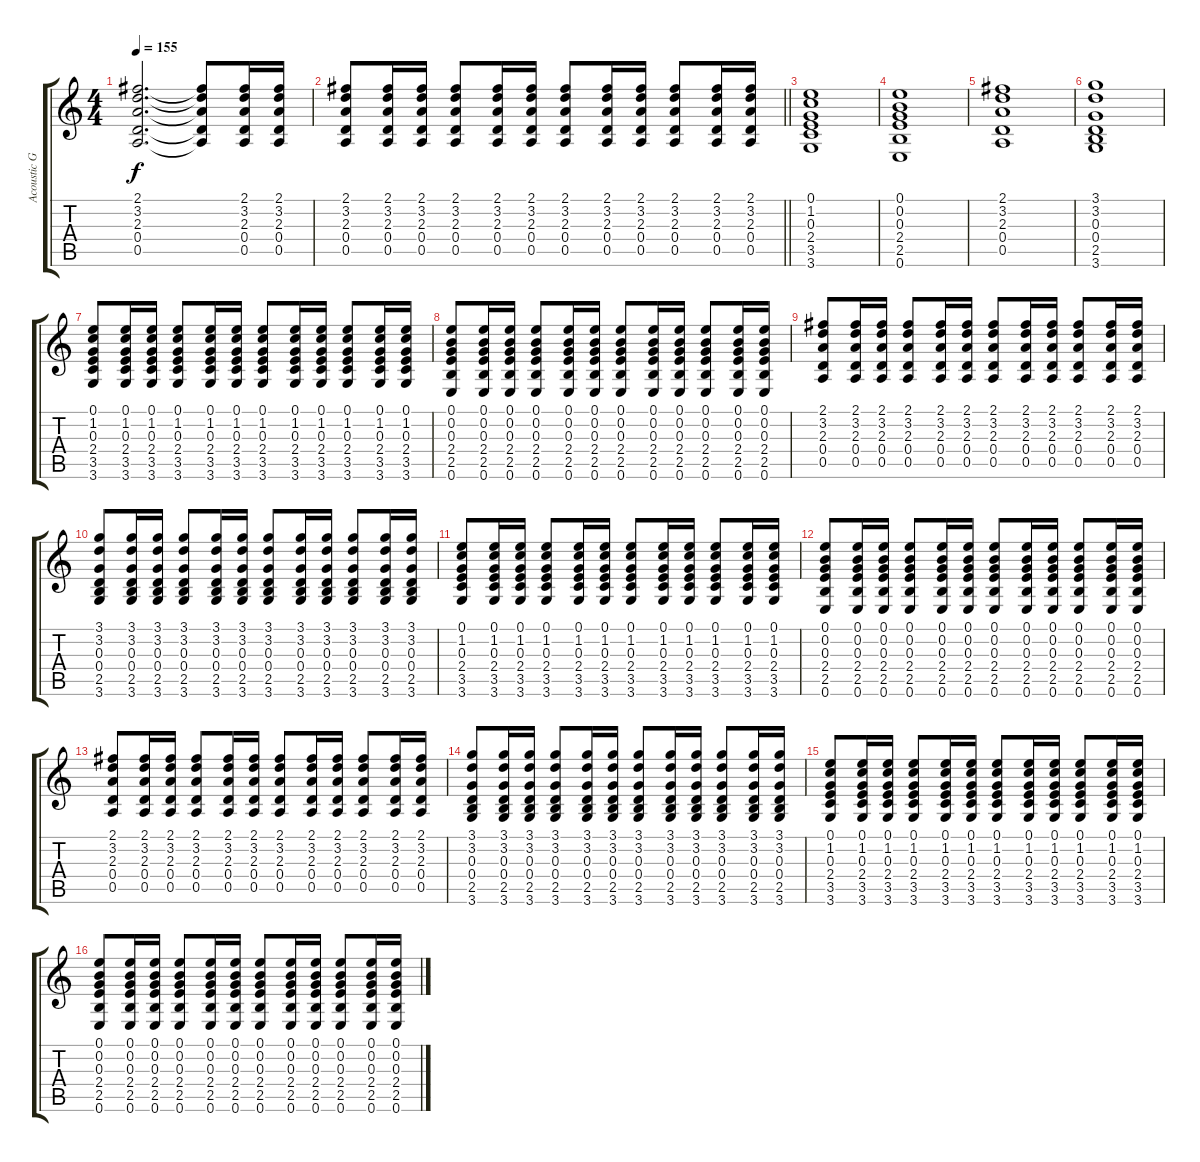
\track ("Acoustic Guitar" "Acoustic G") {instrument acousticguitarsteel}
\staff {score tabs}
\tuning (E4 B3 G3 D3 A2 E2) {hide}
\ts (4 4)
\tempo 155
\clef g2
\ks c
(2.1 3.2 2.3 0.4 0.5).2{d dy f} (2.1{t} 3.2{t} 2.3{t} 0.4{t} 0.5{t}).8 (2.1 3.2 2.3 0.4 0.5).16 (2.1 3.2 2.3 0.4 0.5).16 |
\barLineRight lightlight
(2.1 3.2 2.3 0.4 0.5).8 (2.1 3.2 2.3 0.4 0.5).16 (2.1 3.2 2.3 0.4 0.5).16 (2.1 3.2 2.3 0.4 0.5).8 (2.1 3.2 2.3 0.4 0.5).16 (2.1 3.2 2.3 0.4 0.5).16 (2.1 3.2 2.3 0.4 0.5).8 (2.1 3.2 2.3 0.4 0.5).16 (2.1 3.2 2.3 0.4 0.5).16 (2.1 3.2 2.3 0.4 0.5).8 (2.1 3.2 2.3 0.4 0.5).16 (2.1 3.2 2.3 0.4 0.5).16 |
(0.1 1.2 0.3 2.4 3.5 3.6).1 |
(0.1 0.2 0.3 2.4 2.5 0.6).1 |
(2.1 3.2 2.3 0.4 0.5).1 |
(3.1 3.2 0.3 0.4 2.5 3.6).1 |
(0.1 1.2 0.3 2.4 3.5 3.6).8 (0.1 1.2 0.3 2.4 3.5 3.6).16 (0.1 1.2 0.3 2.4 3.5 3.6).16 (0.1 1.2 0.3 2.4 3.5 3.6).8 (0.1 1.2 0.3 2.4 3.5 3.6).16 (0.1 1.2 0.3 2.4 3.5 3.6).16 (0.1 1.2 0.3 2.4 3.5 3.6).8 (0.1 1.2 0.3 2.4 3.5 3.6).16 (0.1 1.2 0.3 2.4 3.5 3.6).16 (0.1 1.2 0.3 2.4 3.5 3.6).8 (0.1 1.2 0.3 2.4 3.5 3.6).16 (0.1 1.2 0.3 2.4 3.5 3.6).16 |
(0.1 0.2 0.3 2.4 2.5 0.6).8 (0.1 0.2 0.3 2.4 2.5 0.6).16 (0.1 0.2 0.3 2.4 2.5 0.6).16 (0.1 0.2 0.3 2.4 2.5 0.6).8 (0.1 0.2 0.3 2.4 2.5 0.6).16 (0.1 0.2 0.3 2.4 2.5 0.6).16 (0.1 0.2 0.3 2.4 2.5 0.6).8 (0.1 0.2 0.3 2.4 2.5 0.6).16 (0.1 0.2 0.3 2.4 2.5 0.6).16 (0.1 0.2 0.3 2.4 2.5 0.6).8 (0.1 0.2 0.3 2.4 2.5 0.6).16 (0.1 0.2 0.3 2.4 2.5 0.6).16 |
(2.1 3.2 2.3 0.4 0.5).8 (2.1 3.2 2.3 0.4 0.5).16 (2.1 3.2 2.3 0.4 0.5).16 (2.1 3.2 2.3 0.4 0.5).8 (2.1 3.2 2.3 0.4 0.5).16 (2.1 3.2 2.3 0.4 0.5).16 (2.1 3.2 2.3 0.4 0.5).8 (2.1 3.2 2.3 0.4 0.5).16 (2.1 3.2 2.3 0.4 0.5).16 (2.1 3.2 2.3 0.4 0.5).8 (2.1 3.2 2.3 0.4 0.5).16 (2.1 3.2 2.3 0.4 0.5).16 |
(3.1 3.2 0.3 0.4 2.5 3.6).8 (3.1 3.2 0.3 0.4 2.5 3.6).16 (3.1 3.2 0.3 0.4 2.5 3.6).16 (3.1 3.2 0.3 0.4 2.5 3.6).8 (3.1 3.2 0.3 0.4 2.5 3.6).16 (3.1 3.2 0.3 0.4 2.5 3.6).16 (3.1 3.2 0.3 0.4 2.5 3.6).8 (3.1 3.2 0.3 0.4 2.5 3.6).16 (3.1 3.2 0.3 0.4 2.5 3.6).16 (3.1 3.2 0.3 0.4 2.5 3.6).8 (3.1 3.2 0.3 0.4 2.5 3.6).16 (3.1 3.2 0.3 0.4 2.5 3.6).16 |
(0.1 1.2 0.3 2.4 3.5 3.6).8 (0.1 1.2 0.3 2.4 3.5 3.6).16 (0.1 1.2 0.3 2.4 3.5 3.6).16 (0.1 1.2 0.3 2.4 3.5 3.6).8 (0.1 1.2 0.3 2.4 3.5 3.6).16 (0.1 1.2 0.3 2.4 3.5 3.6).16 (0.1 1.2 0.3 2.4 3.5 3.6).8 (0.1 1.2 0.3 2.4 3.5 3.6).16 (0.1 1.2 0.3 2.4 3.5 3.6).16 (0.1 1.2 0.3 2.4 3.5 3.6).8 (0.1 1.2 0.3 2.4 3.5 3.6).16 (0.1 1.2 0.3 2.4 3.5 3.6).16 |
(0.1 0.2 0.3 2.4 2.5 0.6).8 (0.1 0.2 0.3 2.4 2.5 0.6).16 (0.1 0.2 0.3 2.4 2.5 0.6).16 (0.1 0.2 0.3 2.4 2.5 0.6).8 (0.1 0.2 0.3 2.4 2.5 0.6).16 (0.1 0.2 0.3 2.4 2.5 0.6).16 (0.1 0.2 0.3 2.4 2.5 0.6).8 (0.1 0.2 0.3 2.4 2.5 0.6).16 (0.1 0.2 0.3 2.4 2.5 0.6).16 (0.1 0.2 0.3 2.4 2.5 0.6).8 (0.1 0.2 0.3 2.4 2.5 0.6).16 (0.1 0.2 0.3 2.4 2.5 0.6).16 |
(2.1 3.2 2.3 0.4 0.5).8 (2.1 3.2 2.3 0.4 0.5).16 (2.1 3.2 2.3 0.4 0.5).16 (2.1 3.2 2.3 0.4 0.5).8 (2.1 3.2 2.3 0.4 0.5).16 (2.1 3.2 2.3 0.4 0.5).16 (2.1 3.2 2.3 0.4 0.5).8 (2.1 3.2 2.3 0.4 0.5).16 (2.1 3.2 2.3 0.4 0.5).16 (2.1 3.2 2.3 0.4 0.5).8 (2.1 3.2 2.3 0.4 0.5).16 (2.1 3.2 2.3 0.4 0.5).16 |
(3.1 3.2 0.3 0.4 2.5 3.6).8 (3.1 3.2 0.3 0.4 2.5 3.6).16 (3.1 3.2 0.3 0.4 2.5 3.6).16 (3.1 3.2 0.3 0.4 2.5 3.6).8 (3.1 3.2 0.3 0.4 2.5 3.6).16 (3.1 3.2 0.3 0.4 2.5 3.6).16 (3.1 3.2 0.3 0.4 2.5 3.6).8 (3.1 3.2 0.3 0.4 2.5 3.6).16 (3.1 3.2 0.3 0.4 2.5 3.6).16 (3.1 3.2 0.3 0.4 2.5 3.6).8 (3.1 3.2 0.3 0.4 2.5 3.6).16 (3.1 3.2 0.3 0.4 2.5 3.6).16 |
(0.1 1.2 0.3 2.4 3.5 3.6).8 (0.1 1.2 0.3 2.4 3.5 3.6).16 (0.1 1.2 0.3 2.4 3.5 3.6).16 (0.1 1.2 0.3 2.4 3.5 3.6).8 (0.1 1.2 0.3 2.4 3.5 3.6).16 (0.1 1.2 0.3 2.4 3.5 3.6).16 (0.1 1.2 0.3 2.4 3.5 3.6).8 (0.1 1.2 0.3 2.4 3.5 3.6).16 (0.1 1.2 0.3 2.4 3.5 3.6).16 (0.1 1.2 0.3 2.4 3.5 3.6).8 (0.1 1.2 0.3 2.4 3.5 3.6).16 (0.1 1.2 0.3 2.4 3.5 3.6).16 |
(0.1 0.2 0.3 2.4 2.5 0.6).8 (0.1 0.2 0.3 2.4 2.5 0.6).16 (0.1 0.2 0.3 2.4 2.5 0.6).16 (0.1 0.2 0.3 2.4 2.5 0.6).8 (0.1 0.2 0.3 2.4 2.5 0.6).16 (0.1 0.2 0.3 2.4 2.5 0.6).16 (0.1 0.2 0.3 2.4 2.5 0.6).8 (0.1 0.2 0.3 2.4 2.5 0.6).16 (0.1 0.2 0.3 2.4 2.5 0.6).16 (0.1 0.2 0.3 2.4 2.5 0.6).8 (0.1 0.2 0.3 2.4 2.5 0.6).16 (0.1 0.2 0.3 2.4 2.5 0.6).16
